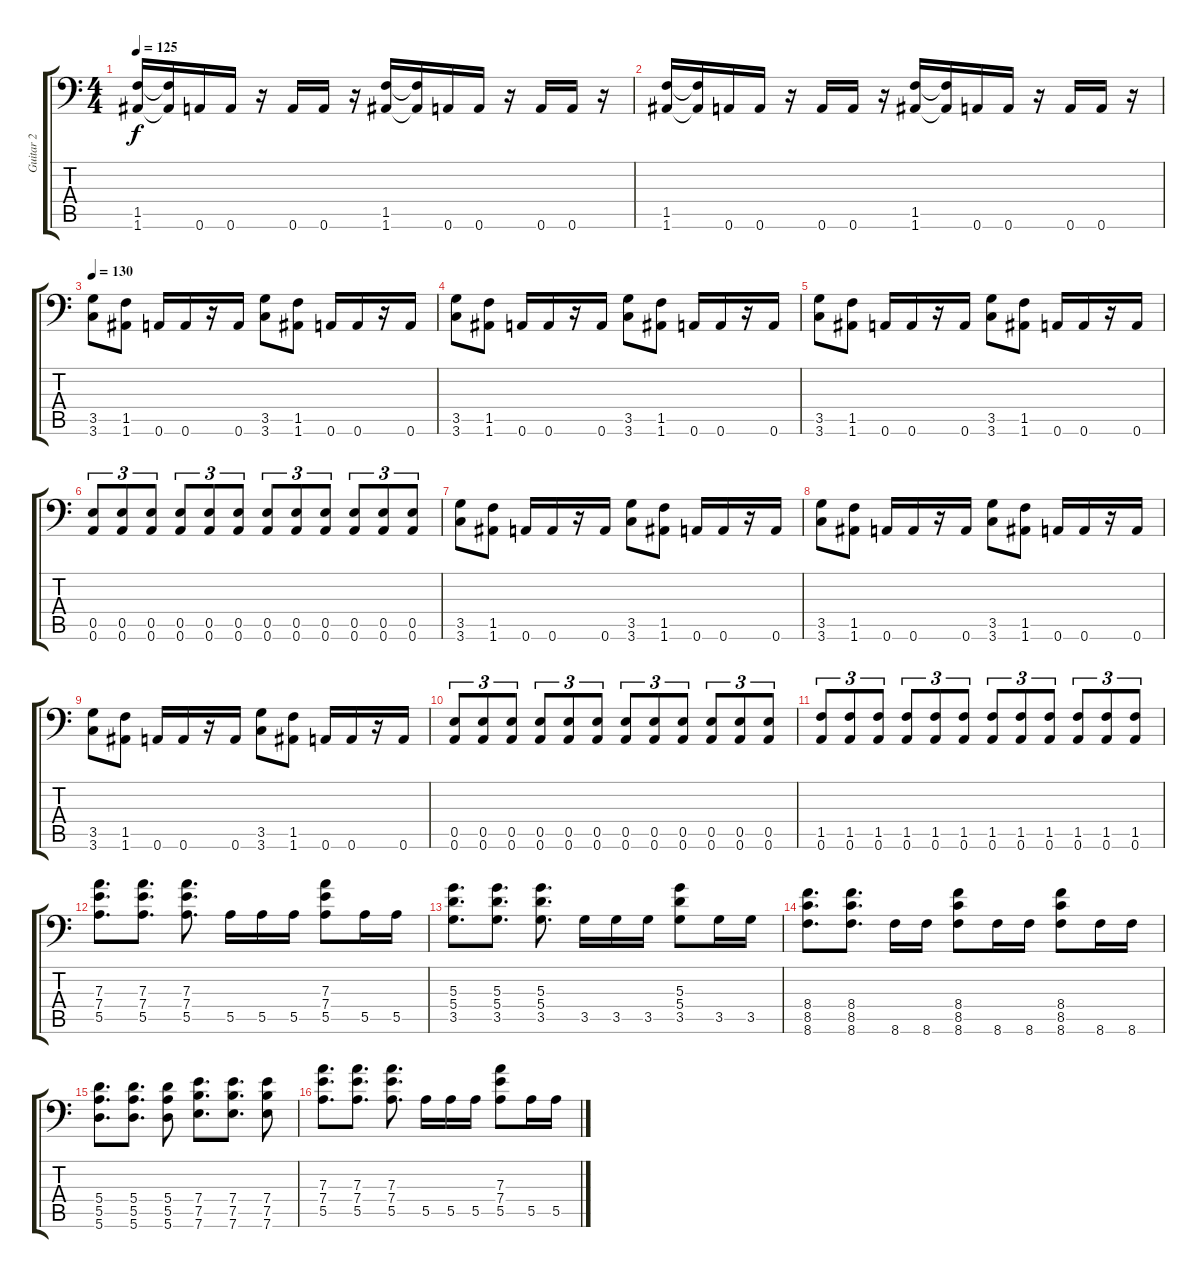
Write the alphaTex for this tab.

\track ("Guitar 2" "Guitar 2") {instrument distortionguitar}
\staff {score tabs}
\tuning (B3 Gb3 D3 A2 E2 A1) {hide}
\ts (4 4)
\tempo 125
\clef f4
\ks c
(1.5 1.6).16{dy f} (1.5{t} 1.6{t}).16 0.6.16 0.6.16 r.16 0.6.16 0.6.16 r.16 (1.5 1.6).16 (1.5{t} 1.6{t}).16 0.6.16 0.6.16 r.16 0.6.16 0.6.16 r.16 |
(1.5 1.6).16 (1.5{t} 1.6{t}).16 0.6.16 0.6.16 r.16 0.6.16 0.6.16 r.16 (1.5 1.6).16 (1.5{t} 1.6{t}).16 0.6.16 0.6.16 r.16 0.6.16 0.6.16 r.16 |
\tempo 130
(3.5 3.6).8 (1.5 1.6).8 0.6.16 0.6.16 r.16 0.6.16 (3.5 3.6).8 (1.5 1.6).8 0.6.16 0.6.16 r.16 0.6.16 |
(3.5 3.6).8 (1.5 1.6).8 0.6.16 0.6.16 r.16 0.6.16 (3.5 3.6).8 (1.5 1.6).8 0.6.16 0.6.16 r.16 0.6.16 |
(3.5 3.6).8 (1.5 1.6).8 0.6.16 0.6.16 r.16 0.6.16 (3.5 3.6).8 (1.5 1.6).8 0.6.16 0.6.16 r.16 0.6.16 |
(0.5 0.6).8{tu (3 2)} (0.5 0.6).8{tu (3 2)} (0.5 0.6).8{tu (3 2)} (0.5 0.6).8{tu (3 2)} (0.5 0.6).8{tu (3 2)} (0.5 0.6).8{tu (3 2)} (0.5 0.6).8{tu (3 2)} (0.5 0.6).8{tu (3 2)} (0.5 0.6).8{tu (3 2)} (0.5 0.6).8{tu (3 2)} (0.5 0.6).8{tu (3 2)} (0.5 0.6).8{tu (3 2)} |
(3.5 3.6).8 (1.5 1.6).8 0.6.16 0.6.16 r.16 0.6.16 (3.5 3.6).8 (1.5 1.6).8 0.6.16 0.6.16 r.16 0.6.16 |
(3.5 3.6).8 (1.5 1.6).8 0.6.16 0.6.16 r.16 0.6.16 (3.5 3.6).8 (1.5 1.6).8 0.6.16 0.6.16 r.16 0.6.16 |
(3.5 3.6).8 (1.5 1.6).8 0.6.16 0.6.16 r.16 0.6.16 (3.5 3.6).8 (1.5 1.6).8 0.6.16 0.6.16 r.16 0.6.16 |
(0.5 0.6).8{tu (3 2)} (0.5 0.6).8{tu (3 2)} (0.5 0.6).8{tu (3 2)} (0.5 0.6).8{tu (3 2)} (0.5 0.6).8{tu (3 2)} (0.5 0.6).8{tu (3 2)} (0.5 0.6).8{tu (3 2)} (0.5 0.6).8{tu (3 2)} (0.5 0.6).8{tu (3 2)} (0.5 0.6).8{tu (3 2)} (0.5 0.6).8{tu (3 2)} (0.5 0.6).8{tu (3 2)} |
(1.5 0.6).8{tu (3 2)} (1.5 0.6).8{tu (3 2)} (1.5 0.6).8{tu (3 2)} (1.5 0.6).8{tu (3 2)} (1.5 0.6).8{tu (3 2)} (1.5 0.6).8{tu (3 2)} (1.5 0.6).8{tu (3 2)} (1.5 0.6).8{tu (3 2)} (1.5 0.6).8{tu (3 2)} (1.5 0.6).8{tu (3 2)} (1.5 0.6).8{tu (3 2)} (1.5 0.6).8{tu (3 2)} |
(7.3 7.4 5.5).8{d} (7.3 7.4 5.5).8{d} (7.3 7.4 5.5).8{d} 5.5.16 5.5.16 5.5.16 (7.3 7.4 5.5).8 5.5.16 5.5.16 |
(5.3 5.4 3.5).8{d} (5.3 5.4 3.5).8{d} (5.3 5.4 3.5).8{d} 3.5.16 3.5.16 3.5.16 (5.3 5.4 3.5).8 3.5.16 3.5.16 |
(8.4 8.5 8.6).8{d} (8.4 8.5 8.6).8{d} 8.6.16 8.6.16 (8.4 8.5 8.6).8 8.6.16 8.6.16 (8.4 8.5 8.6).8 8.6.16 8.6.16 |
(5.4 5.5 5.6).8{d} (5.4 5.5 5.6).8{d} (5.4 5.5 5.6).8 (7.4 7.5 7.6).8{d} (7.4 7.5 7.6).8{d} (7.4 7.5 7.6).8 |
(7.3 7.4 5.5).8{d} (7.3 7.4 5.5).8{d} (7.3 7.4 5.5).8{d} 5.5.16 5.5.16 5.5.16 (7.3 7.4 5.5).8 5.5.16 5.5.16
